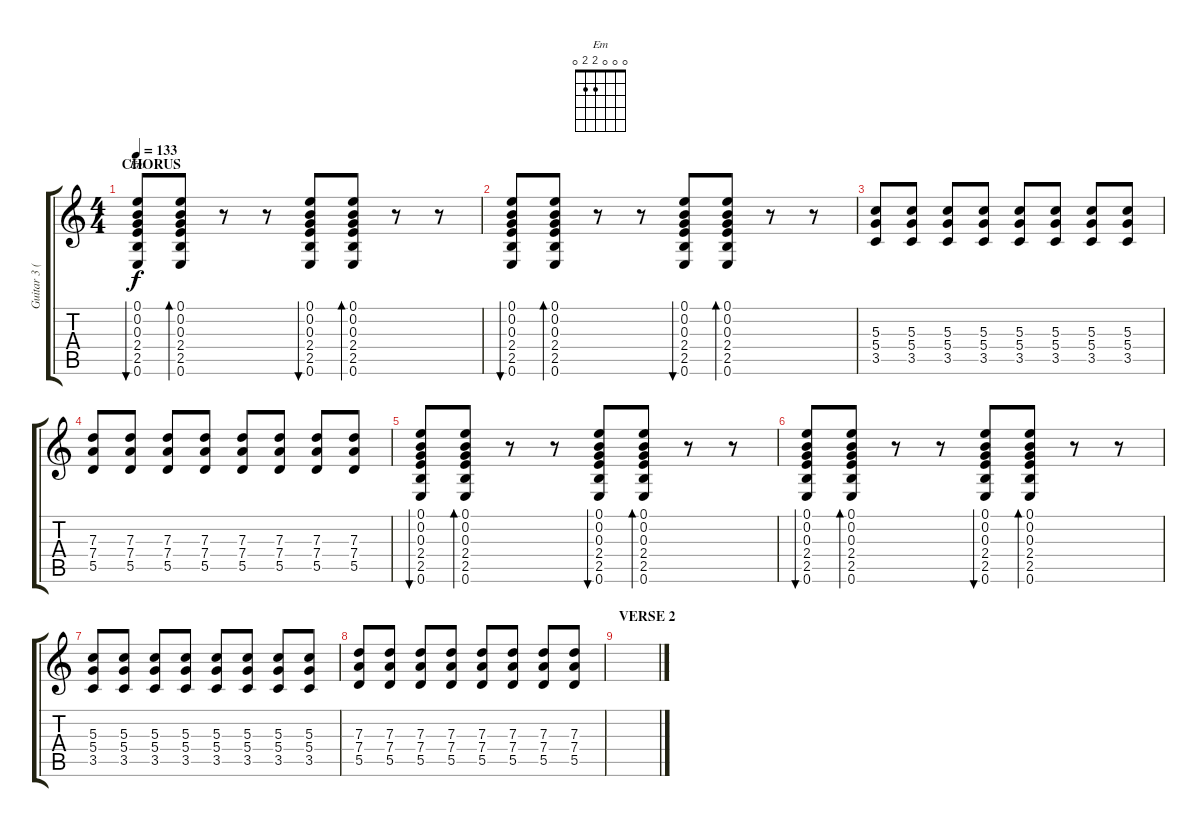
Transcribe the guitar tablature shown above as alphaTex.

\track ("Guitar 3 (Distorted)" "Guitar 3 (") {instrument distortionguitar}
\staff {score tabs}
\tuning (E4 B3 G3 D3 A2 E2) {hide}
\chord ("Em" 0 0 0 2 2 0)
\ts (4 4)
\section ("" "CHORUS")
\tempo 133
\clef g2
\ks c
(0.1 0.2 0.3 2.4 2.5 0.6).8{bu 60 ch "Em" dy f} (0.1 0.2 0.3 2.4 2.5 0.6).8{bd 60} r.8 r.8 (0.1 0.2 0.3 2.4 2.5 0.6).8{bu 60} (0.1 0.2 0.3 2.4 2.5 0.6).8{bd 60} r.8 r.8 |
(0.1 0.2 0.3 2.4 2.5 0.6).8{bu 60} (0.1 0.2 0.3 2.4 2.5 0.6).8{bd 60} r.8 r.8 (0.1 0.2 0.3 2.4 2.5 0.6).8{bu 60} (0.1 0.2 0.3 2.4 2.5 0.6).8{bd 60} r.8 r.8 |
(5.3 5.4 3.5).8 (5.3 5.4 3.5).8 (5.3 5.4 3.5).8 (5.3 5.4 3.5).8 (5.3 5.4 3.5).8 (5.3 5.4 3.5).8 (5.3 5.4 3.5).8 (5.3 5.4 3.5).8 |
(7.3 7.4 5.5).8 (7.3 7.4 5.5).8 (7.3 7.4 5.5).8 (7.3 7.4 5.5).8 (7.3 7.4 5.5).8 (7.3 7.4 5.5).8 (7.3 7.4 5.5).8 (7.3 7.4 5.5).8 |
(0.1 0.2 0.3 2.4 2.5 0.6).8{bu 60} (0.1 0.2 0.3 2.4 2.5 0.6).8{bd 60} r.8 r.8 (0.1 0.2 0.3 2.4 2.5 0.6).8{bu 60} (0.1 0.2 0.3 2.4 2.5 0.6).8{bd 60} r.8 r.8 |
(0.1 0.2 0.3 2.4 2.5 0.6).8{bu 60} (0.1 0.2 0.3 2.4 2.5 0.6).8{bd 60} r.8 r.8 (0.1 0.2 0.3 2.4 2.5 0.6).8{bu 60} (0.1 0.2 0.3 2.4 2.5 0.6).8{bd 60} r.8 r.8 |
(5.3 5.4 3.5).8 (5.3 5.4 3.5).8 (5.3 5.4 3.5).8 (5.3 5.4 3.5).8 (5.3 5.4 3.5).8 (5.3 5.4 3.5).8 (5.3 5.4 3.5).8 (5.3 5.4 3.5).8 |
(7.3 7.4 5.5).8 (7.3 7.4 5.5).8 (7.3 7.4 5.5).8 (7.3 7.4 5.5).8 (7.3 7.4 5.5).8 (7.3 7.4 5.5).8 (7.3 7.4 5.5).8 (7.3 7.4 5.5).8 |
\section ("" "VERSE 2")
